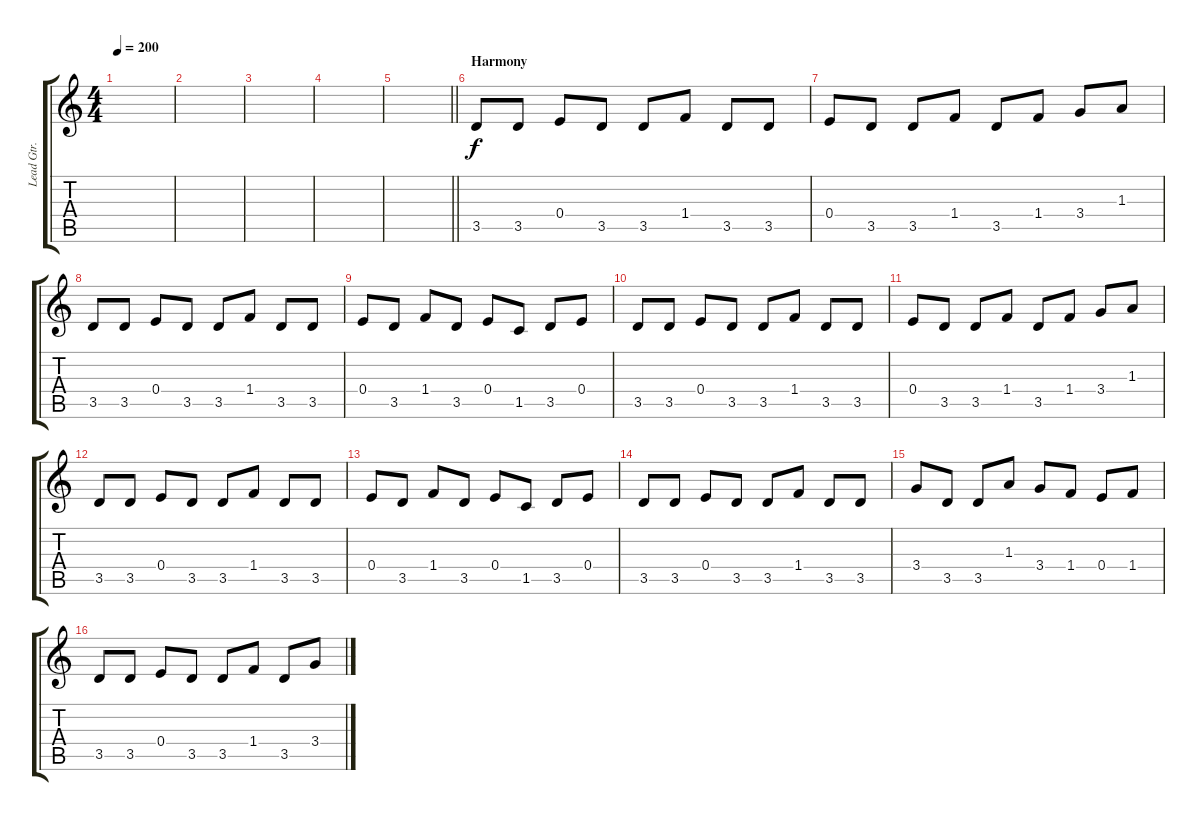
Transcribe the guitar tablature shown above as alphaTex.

\track ("Lead Gtr." "Lead Gtr.") {instrument overdrivenguitar}
\staff {score tabs}
\tuning (E4 B3 Ab3 E3 B2 E2) {hide}
\ts (4 4)
\tempo 200
\clef g2
\ks c
|
|
|
|
\barLineRight lightlight
|
\section ("" "Harmony")
3.5.8 3.5.8 0.4.8 3.5.8 3.5.8 1.4.8 3.5.8 3.5.8 |
0.4.8 3.5.8 3.5.8 1.4.8 3.5.8 1.4.8 3.4.8 1.3.8 |
3.5.8 3.5.8 0.4.8 3.5.8 3.5.8 1.4.8 3.5.8 3.5.8 |
0.4.8 3.5.8 1.4.8 3.5.8 0.4.8 1.5.8 3.5.8 0.4.8 |
3.5.8 3.5.8 0.4.8 3.5.8 3.5.8 1.4.8 3.5.8 3.5.8 |
0.4.8 3.5.8 3.5.8 1.4.8 3.5.8 1.4.8 3.4.8 1.3.8 |
3.5.8 3.5.8 0.4.8 3.5.8 3.5.8 1.4.8 3.5.8 3.5.8 |
0.4.8 3.5.8 1.4.8 3.5.8 0.4.8 1.5.8 3.5.8 0.4.8 |
3.5.8 3.5.8 0.4.8 3.5.8 3.5.8 1.4.8 3.5.8 3.5.8 |
3.4.8 3.5.8 3.5.8 1.3.8 3.4.8 1.4.8 0.4.8 1.4.8 |
3.5.8 3.5.8 0.4.8 3.5.8 3.5.8 1.4.8 3.5.8 3.4.8
